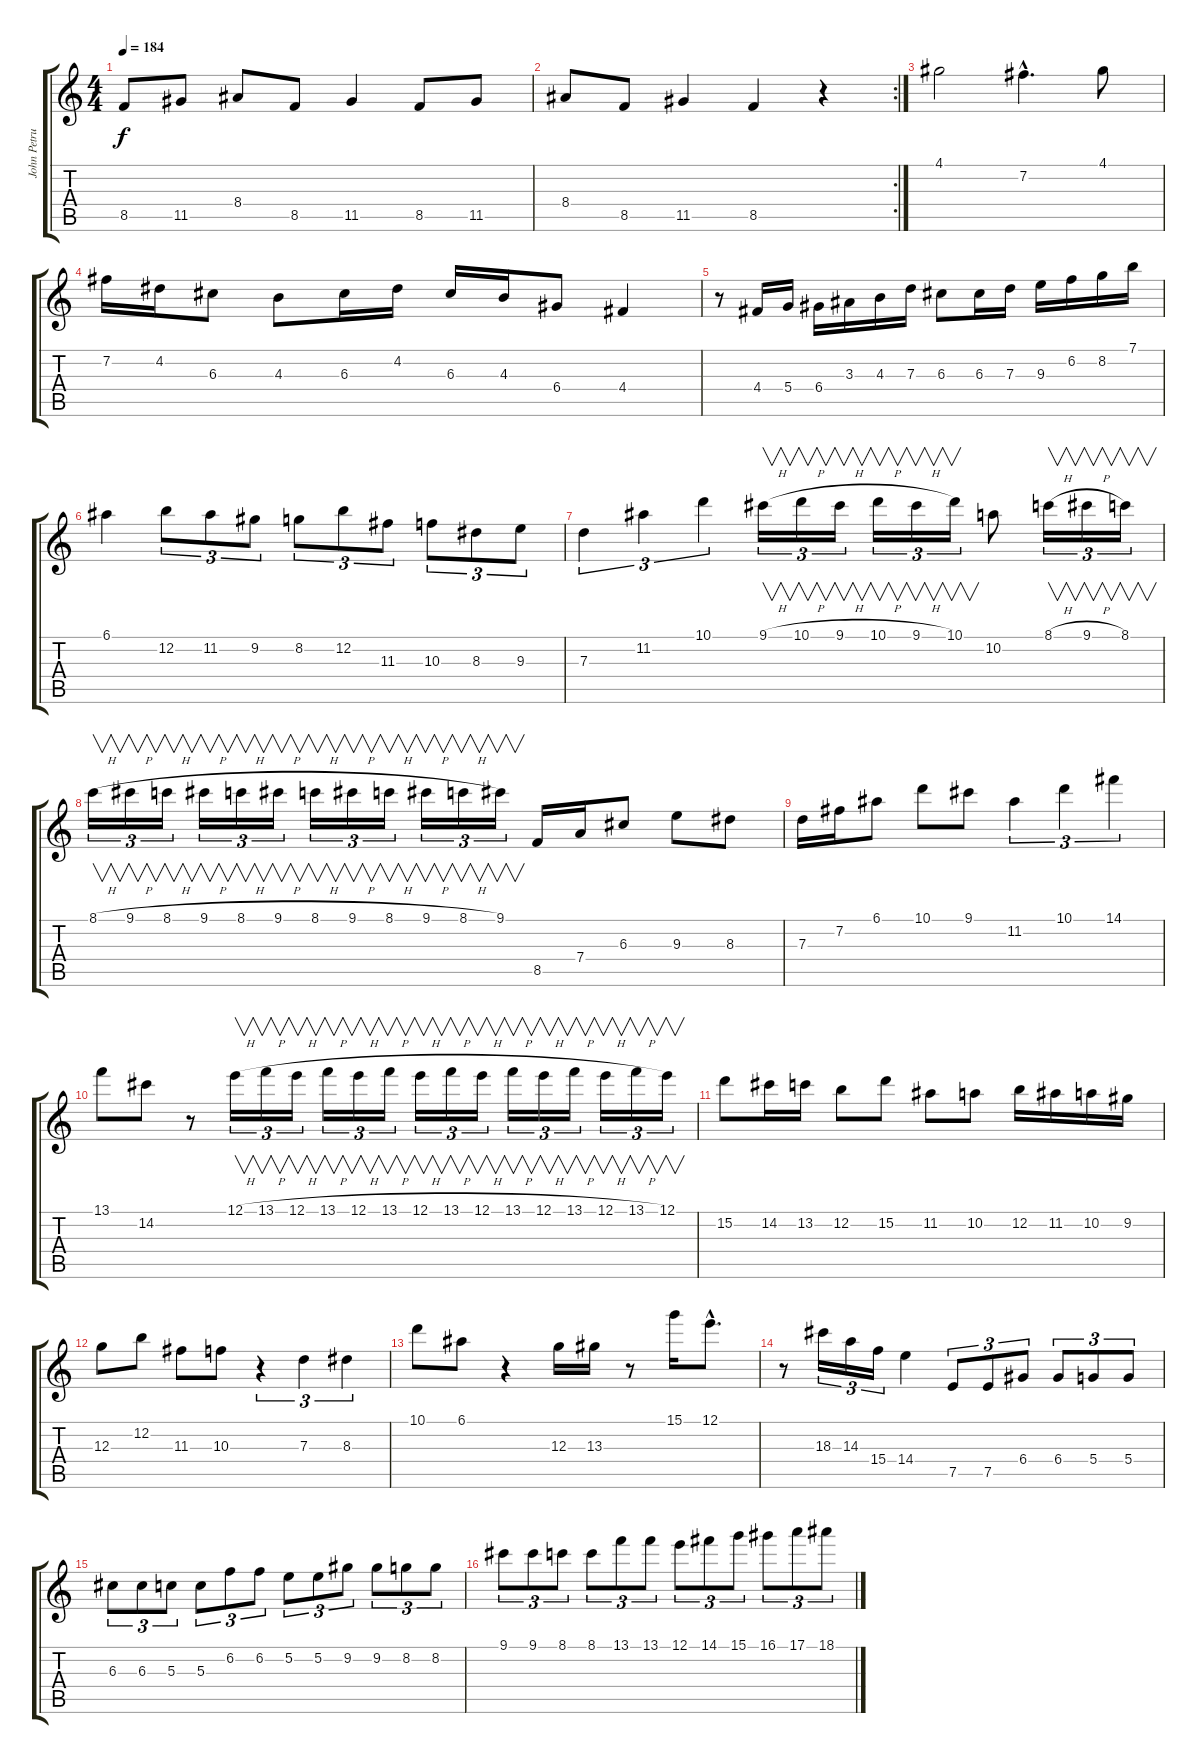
\track ("John Petrucci - 6 Strings Guitar" "John Petru") {instrument distortionguitar}
\staff {score tabs}
\tuning (E4 B3 G3 D3 A2 E2) {hide}
\ts (4 4)
\tempo 184
\clef g2
\ks c
8.5.8{dy f} 11.5.8 8.4.8 8.5.8 11.5.4 8.5.8 11.5.8 |
\rc 2
8.4.8 8.5.8 11.5.4 8.5.4 r.4 |
4.1.2 7.2{hac}.4{d} 4.1.8 |
7.2.16 4.2.16 6.3.8 4.3.8 6.3.16 4.2.16 6.3.16 4.3.16 6.4.8 4.4.4 |
r.8 4.4.16 5.4.16 6.4.16 3.3.16 4.3.16 7.3.16 6.3.8 6.3.16 7.3.16 9.3.16 6.2.16 8.2.16 7.1.16 |
6.1.4 12.2.8{tu (3 2)} 11.2.8{tu (3 2)} 9.2.8{tu (3 2)} 8.2.8{tu (3 2)} 12.2.8{tu (3 2)} 11.3.8{tu (3 2)} 10.3.8{tu (3 2)} 8.3.8{tu (3 2)} 9.3.8{tu (3 2)} |
7.3.4{tu (3 2)} 11.2.4{tu (3 2)} 10.1.4{tu (3 2)} 9.1{h}.16{v tu (3 2)} 10.1{h}.16{v tu (3 2)} 9.1{h}.16{v tu (3 2)} 10.1{h}.16{v tu (3 2)} 9.1{h}.16{v tu (3 2)} 10.1.16{v tu (3 2)} 10.2.8 8.1{h}.16{v tu (3 2)} 9.1{h}.16{v tu (3 2)} 8.1.16{v tu (3 2)} |
8.1{h}.16{v tu (3 2)} 9.1{h}.16{v tu (3 2)} 8.1{h}.16{v tu (3 2)} 9.1{h}.16{v tu (3 2)} 8.1{h}.16{v tu (3 2)} 9.1{h}.16{v tu (3 2)} 8.1{h}.16{v tu (3 2)} 9.1{h}.16{v tu (3 2)} 8.1{h}.16{v tu (3 2)} 9.1{h}.16{v tu (3 2)} 8.1{h}.16{v tu (3 2)} 9.1.16{v tu (3 2)} 8.5.16 7.4.16 6.3.8 9.3.8 8.3.8 |
7.3.16 7.2.16 6.1.8 10.1.8 9.1.8 11.2.4{tu (3 2)} 10.1.4{tu (3 2)} 14.1.4{tu (3 2)} |
13.1.8 14.2.8 r.8 12.1{h}.16{v tu (3 2)} 13.1{h}.16{v tu (3 2)} 12.1{h}.16{v tu (3 2)} 13.1{h}.16{v tu (3 2)} 12.1{h}.16{v tu (3 2)} 13.1{h}.16{v tu (3 2)} 12.1{h}.16{v tu (3 2)} 13.1{h}.16{v tu (3 2)} 12.1{h}.16{v tu (3 2)} 13.1{h}.16{v tu (3 2)} 12.1{h}.16{v tu (3 2)} 13.1{h}.16{v tu (3 2)} 12.1{h}.16{v tu (3 2)} 13.1{h}.16{v tu (3 2)} 12.1.16{v tu (3 2)} |
15.2.8 14.2.16 13.2.16 12.2.8 15.2.8 11.2.8 10.2.8 12.2.16 11.2.16 10.2.16 9.2.16 |
12.3.8 12.2.8 11.3.8 10.3.8 r.4{tu (3 2)} 7.3.4{tu (3 2)} 8.3.4{tu (3 2)} |
10.1.8 6.1.8 r.4 12.3.16 13.3.16 r.8 15.1.16 12.1{hac}.8{d} |
r.8 18.3.16{tu (3 2)} 14.3.16{tu (3 2)} 15.4.16{tu (3 2)} 14.4.4 7.5.8{tu (3 2)} 7.5.8{tu (3 2)} 6.4.8{tu (3 2)} 6.4.8{tu (3 2)} 5.4.8{tu (3 2)} 5.4.8{tu (3 2)} |
6.3.8{tu (3 2)} 6.3.8{tu (3 2)} 5.3.8{tu (3 2)} 5.3.8{tu (3 2)} 6.2.8{tu (3 2)} 6.2.8{tu (3 2)} 5.2.8{tu (3 2)} 5.2.8{tu (3 2)} 9.2.8{tu (3 2)} 9.2.8{tu (3 2)} 8.2.8{tu (3 2)} 8.2.8{tu (3 2)} |
9.1.8{tu (3 2)} 9.1.8{tu (3 2)} 8.1.8{tu (3 2)} 8.1.8{tu (3 2)} 13.1.8{tu (3 2)} 13.1.8{tu (3 2)} 12.1.8{tu (3 2)} 14.1.8{tu (3 2)} 15.1.8{tu (3 2)} 16.1.8{tu (3 2)} 17.1.8{tu (3 2)} 18.1.8{tu (3 2)}
